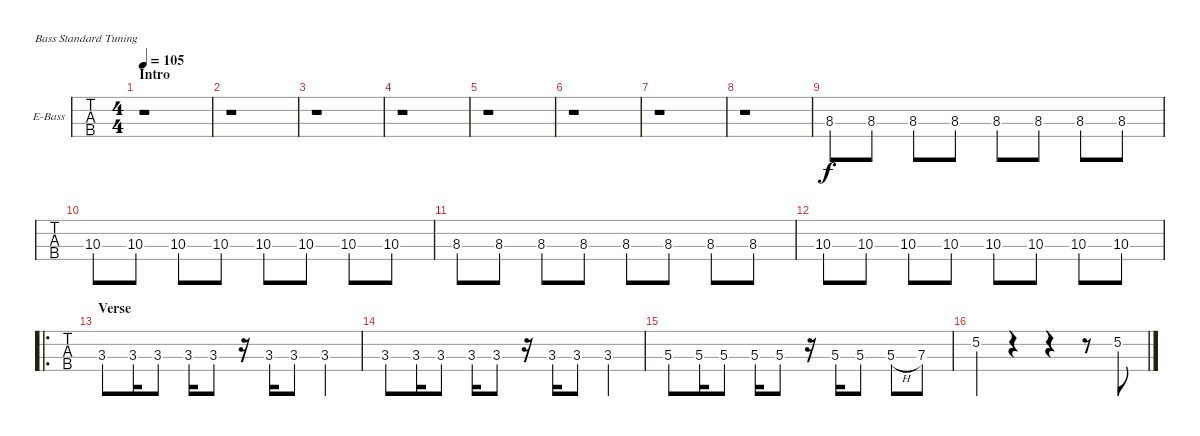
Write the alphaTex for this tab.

\bracketExtendMode groupsimilarinstruments
\firstSystemTrackNameOrientation horizontal
\otherSystemsTrackNameOrientation horizontal
\track ("Nikolai" "E-Bass") {instrument electricbasspick}
\staff {tabs}
\tuning (G2 D2 A1 E1)
\ts (4 4)
\section ("" "Intro")
\tempo 105
\clef f4
\ks c
r.1{dy f instrument electricbasspick} |
r.1 |
r.1 |
r.1 |
r.1 |
r.1 |
r.1 |
r.1 |
8.3.8 8.3.8 8.3.8 8.3.8 8.3.8 8.3.8 8.3.8 8.3.8 |
10.3.8 10.3.8 10.3.8 10.3.8 10.3.8 10.3.8 10.3.8 10.3.8 |
8.3.8 8.3.8 8.3.8 8.3.8 8.3.8 8.3.8 8.3.8 8.3.8 |
10.3.8 10.3.8 10.3.8 10.3.8 10.3.8 10.3.8 10.3.8 10.3.8 |
\ro
\section ("" "Verse")
3.3.8 3.3.16 3.3.8 3.3.16 3.3.8 r.16 3.3.16 3.3.8 3.3.4 |
3.3.8 3.3.16 3.3.8 3.3.16 3.3.8 r.16 3.3.16 3.3.8 3.3.4 |
5.3.8 5.3.16 5.3.8 5.3.16 5.3.8 r.16 5.3.16 5.3.8 5.3{h}.8 7.3.8 |
5.2.4 r.4 r.4 r.8 5.2.8
